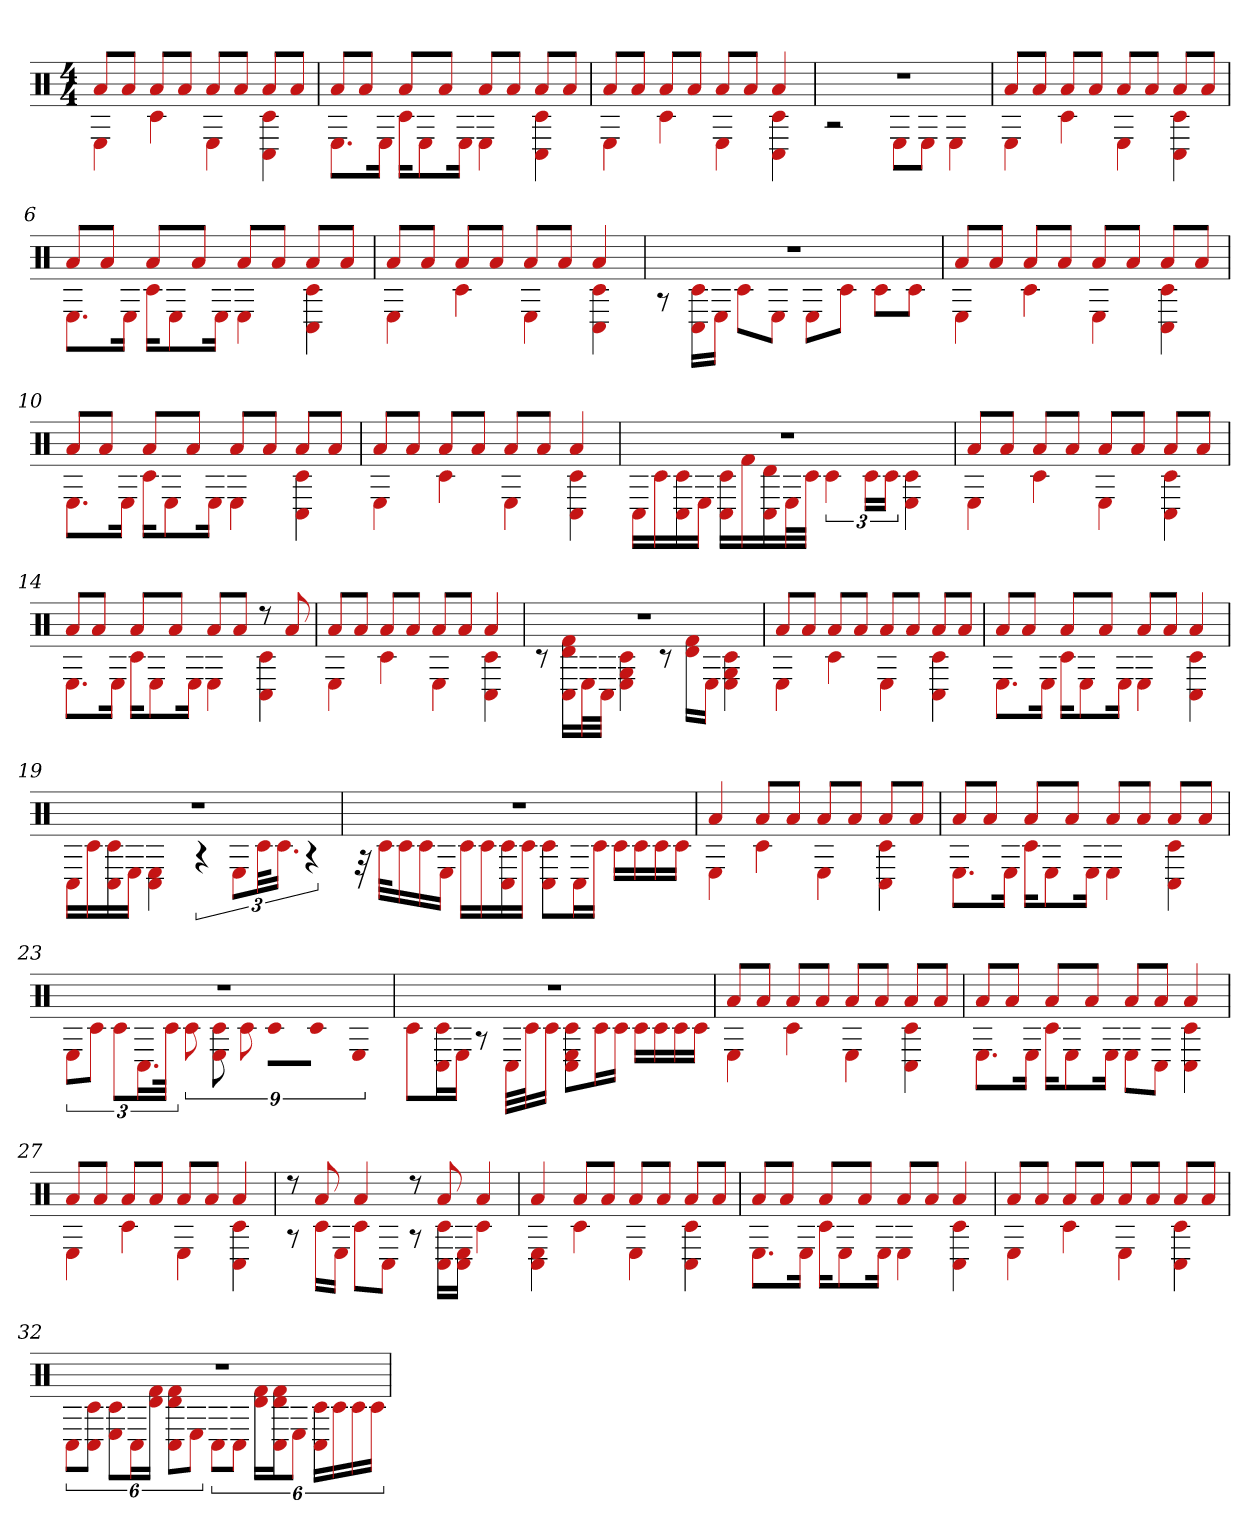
**kern
*part1
*staff1
*clefX
*k[]
*M4/4
=1
*^
8aL	4E
8aJ	.
8aL	4c#
8aJ	.
8aL	4E
8aJ	.
8aL	4C# 4c#
8aJ	.
=2	=2
8aL	8.EL
8aJ	.
.	16EJk
8aL	16c#KL
.	8E
8aJ	.
.	16EJk
8aL	4E
8aJ	.
8aL	4C# 4c#
8aJ	.
=3	=3
8aL	4E
8aJ	.
8aL	4c#
8aJ	.
8aL	4E
8aJ	.
4a	4c# 4C#
=4	=4
1r	2r
.	8EL
.	8EJ
.	4E
=5	=5
8aL	4E
8aJ	.
8aL	4c#
8aJ	.
8aL	4E
8aJ	.
8aL	4C# 4c#
8aJ	.
=6	=6
8aL	8.EL
8aJ	.
.	16EJk
8aL	16c#KL
.	8E
8aJ	.
.	16EJk
8aL	4E
8aJ	.
8aL	4C# 4c#
8aJ	.
=7	=7
8aL	4E
8aJ	.
8aL	4c#
8aJ	.
8aL	4E
8aJ	.
4a	4C# 4c#
=8	=8
1r	8r
.	16C# 16c#LL
.	16EJJ
.	8c#L
.	8EJ
.	8EL
.	8c#J
.	8c#L
.	8c#J
=9	=9
8aL	4E
8aJ	.
8aL	4c#
8aJ	.
8aL	4E
8aJ	.
8aL	4C# 4c#
8aJ	.
=10	=10
8aL	8.EL
8aJ	.
.	16EJk
8aL	16c#KL
.	8E
8aJ	.
.	16EJk
8aL	4E
8aJ	.
8aL	4C# 4c#
8aJ	.
=11	=11
8aL	4E
8aJ	.
8aL	4c#
8aJ	.
8aL	4E
8aJ	.
4a	4C# 4c#
=12	=12
1r	16C#LL
.	16c#
.	16C# 16c#
.	16EJJ
.	16C# 16c#LL
.	16f#
.	16C# 16d
.	32EL
.	32c#JJJ
.	6c#
.	24c#LL
.	24c#JJ
.	4c# 4E
=13	=13
8aL	4E
8aJ	.
8aL	4c#
8aJ	.
8aL	4E
8aJ	.
8aL	4C# 4c#
8aJ	.
=14	=14
8aL	8.EL
8aJ	.
.	16EJk
8aL	16c#KL
.	8E
8aJ	.
.	16EJk
8aL	4E
8aJ	.
8r	4C# 4c#
8a	.
=15	=15
8aL	4E
8aJ	.
8aL	4c#
8aJ	.
8aL	4E
8aJ	.
4a	4C# 4c#
=16	=16
1r	8r
.	16d 16C# 16f#LL
.	32EL
.	32C#JJJ
.	4G 4c# 4E
.	8r
.	16d 16f#LL
.	16EJJ
.	4G 4c# 4E
=17	=17
8aL	4E
8aJ	.
8aL	4c#
8aJ	.
8aL	4E
8aJ	.
8aL	4C# 4c#
8aJ	.
=18	=18
8aL	8.EL
8aJ	.
.	16EJk
8aL	16c#KL
.	8E
8aJ	.
.	16EJk
8aL	4E
8aJ	.
4a	4C# 4c#
=19	=19
1r	16C#LL
.	16c#
.	16C# 16c#
.	16EJJ
.	4C# 4E
.	6r
.	12EL
.	48c#kL
.	24.c#JJ
.	6r
=20	=20
1r	32r
.	32c#KLL
.	16c#
.	16c#
.	16EJJ
.	16c#LL
.	16c#
.	16C# 16c#
.	16c#JJ
.	8C# 8c#L
.	16C#L
.	16c#JJ
.	16c#LL
.	16c#
.	16c#
.	16c#JJ
=21	=21
4a	4E
8aL	4c#
8aJ	.
8aL	4E
8aJ	.
8aL	4C# 4c#
8aJ	.
=22	=22
8aL	8.EL
8aJ	.
.	16EJk
8aL	16c#KL
.	8E
8aJ	.
.	16EJk
8aL	4E
8aJ	.
8aL	4C# 4c#
8aJ	.
=23	=23
1r	12EL
.	12c#J
.	12c#L
.	24.C#L
.	48c#JJk
.	9c#
.	9E 9c#
.	9c#
.	12c#L
.	12c#J
.	6E
=24	=24
1r	8c#L
.	16C# 16c#L
.	16EJJ
.	8r
.	32C#LLL
.	32c#J
.	16c#JJ
.	8C# 8c# 8EL
.	16c#L
.	16c#JJ
.	16c#LL
.	16c#
.	16c#
.	16c#JJ
=25	=25
8aL	4E
8aJ	.
8aL	4c#
8aJ	.
8aL	4E
8aJ	.
8aL	4C# 4c#
8aJ	.
=26	=26
8aL	8.EL
8aJ	.
.	16EJk
8aL	16c#KL
.	8E
8aJ	.
.	16EJk
8aL	8EL
8aJ	8C#J
4a	4C# 4c#
=27	=27
8aL	4E
8aJ	.
8aL	4c#
8aJ	.
8aL	4E
8aJ	.
4a	4C# 4c#
=28	=28
8r	8r
8a	16c#LL
.	16EJJ
4a	8c#L
.	8C#J
8r	8r
8a	16C# 16c#LL
.	16E 16C#JJ
4a	4c#
=29	=29
4a	4C# 4E
8aL	4c#
8aJ	.
8aL	4E
8aJ	.
8aL	4C# 4c#
8aJ	.
=30	=30
8aL	8.EL
8aJ	.
.	16EJk
8aL	16c#KL
.	8E
8aJ	.
.	16EJk
8aL	4E
8aJ	.
4a	4C# 4c#
=31	=31
8aL	4E
8aJ	.
8aL	4c#
8aJ	.
8aL	4E
8aJ	.
8aL	4c# 4C#
8aJ	.
=32	=32
1r	12C#L
.	12c# 12C#J
.	12c# 12EL
.	24C#L
.	24d 24f#JJ
.	12d 12f# 12C#L
.	12EJ
.	12C#L
.	12C#J
.	24d 24f#LL
.	24C# 24d 24f#J
.	12EJ
.	24C# 24c#LL
.	24c#
.	24c#
.	24c#JJ
*v	*v
=
*-
